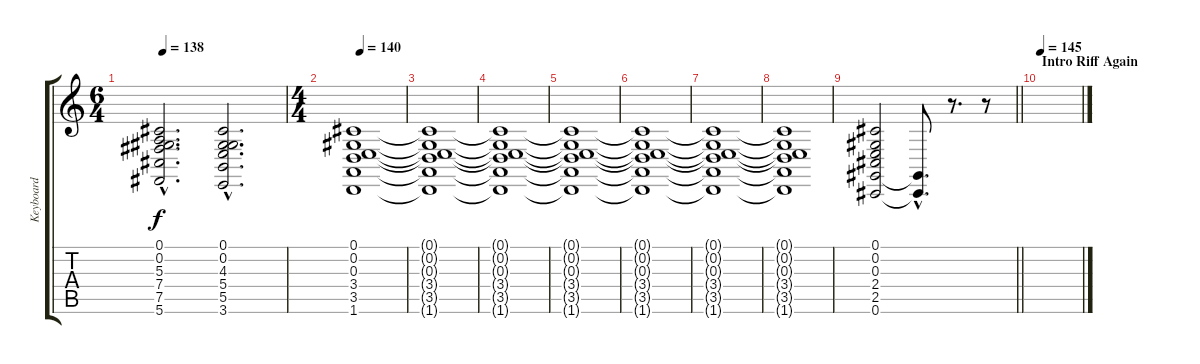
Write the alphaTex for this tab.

\track ("Keyboard" "Keyboard") {instrument synthstrings1}
\staff {score tabs}
\tuning (Db4 Ab3 E3 B2 Gb2 Db2) {hide}
\ts (6 4)
\tempo 138
\clef g2
\ks c
(0.1{hac} 0.2{hac} 5.3{hac} 7.4{hac} 7.5{hac} 5.6{hac}).2{d dy f} (0.1{hac} 0.2{hac} 4.3{hac} 5.4{hac} 5.5{hac} 3.6{hac}).2{d} |
\ts (4 4)
\tempo 140
(0.1 0.2 0.3 3.4 3.5 1.6).1 |
(0.1{t} 0.2{t} 0.3{t} 3.4{t} 3.5{t} 1.6{t}).1 |
(0.1{t} 0.2{t} 0.3{t} 3.4{t} 3.5{t} 1.6{t}).1 |
(0.1{t} 0.2{t} 0.3{t} 3.4{t} 3.5{t} 1.6{t}).1 |
(0.1{t} 0.2{t} 0.3{t} 3.4{t} 3.5{t} 1.6{t}).1 |
(0.1{t} 0.2{t} 0.3{t} 3.4{t} 3.5{t} 1.6{t}).1 |
(0.1{t} 0.2{t} 0.3{t} 3.4{t} 3.5{t} 1.6{t}).1 |
\barLineRight lightlight
(0.1 0.2 0.3 2.4 2.5 0.6).2{volume 9 instrument seashore} (2.5{hac t} 0.6{hac t}).8{d instrument seashore} r.8{d} r.8 |
\section ("" "Intro Riff Again")
\tempo 145
